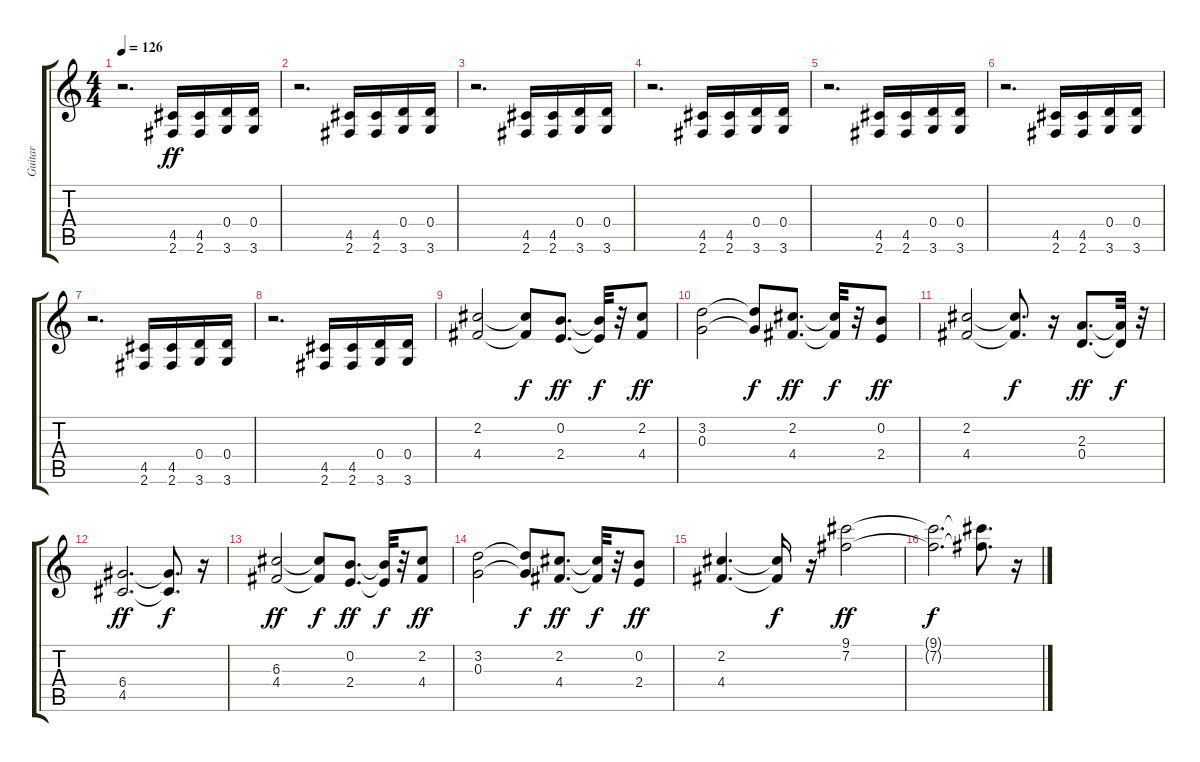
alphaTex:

\track ("Guitar" "Guitar") {instrument distortionguitar}
\staff {score tabs}
\tuning (E4 B3 G3 D3 A2 E2) {hide}
\ts (4 4)
\tempo 126
\clef g2
\ks c
r.2{d dy f} (4.5 2.6).16{dy ff} (4.5 2.6).16 (0.4 3.6).16 (0.4 3.6).16 |
r.2{d} (4.5 2.6).16 (4.5 2.6).16 (0.4 3.6).16 (0.4 3.6).16 |
r.2{d} (4.5 2.6).16 (4.5 2.6).16 (0.4 3.6).16 (0.4 3.6).16 |
r.2{d} (4.5 2.6).16 (4.5 2.6).16 (0.4 3.6).16 (0.4 3.6).16 |
r.2{d} (4.5 2.6).16 (4.5 2.6).16 (0.4 3.6).16 (0.4 3.6).16 |
r.2{d} (4.5 2.6).16 (4.5 2.6).16 (0.4 3.6).16 (0.4 3.6).16 |
r.2{d} (4.5 2.6).16 (4.5 2.6).16 (0.4 3.6).16 (0.4 3.6).16 |
r.2{d} (4.5 2.6).16 (4.5 2.6).16 (0.4 3.6).16 (0.4 3.6).16 |
(2.2 4.4).2 (2.2{t} 4.4{t}).8{dy f} (0.2 2.4).8{d dy ff} (0.2{t} 2.4{t}).32{dy f} r.32 (2.2 4.4).8{dy ff} |
(3.2 0.3).2 (3.2{t} 0.3{t}).8{dy f} (2.2 4.4).8{d dy ff} (2.2{t} 4.4{t}).32{dy f} r.32 (0.2 2.4).8{dy ff} |
(2.2 4.4).2 (2.2{t} 4.4{t}).8{d dy f} r.16 (2.3 0.4).8{d dy ff} (2.3{t} 0.4{t}).32{dy f} r.32 |
(6.4 4.5).2{d dy ff} (6.4{t} 4.5{t}).8{d dy f} r.16 |
(6.3 4.4).2{dy ff} (6.3{t} 4.4{t}).8{dy f} (0.2 2.4).8{d dy ff} (0.2{t} 2.4{t}).32{dy f} r.32 (2.2 4.4).8{dy ff} |
(3.2 0.3).2 (3.2{t} 0.3{t}).8{dy f} (2.2 4.4).8{d dy ff} (2.2{t} 4.4{t}).32{dy f} r.32 (0.2 2.4).8{dy ff} |
(2.2 4.4).4{d} (2.2{t} 4.4{t}).16{dy f} r.16 (9.1 7.2).2{dy ff} |
(9.1{t} 7.2{t}).2{d dy f} (9.1{t} 7.2{t}).8{d} r.16
